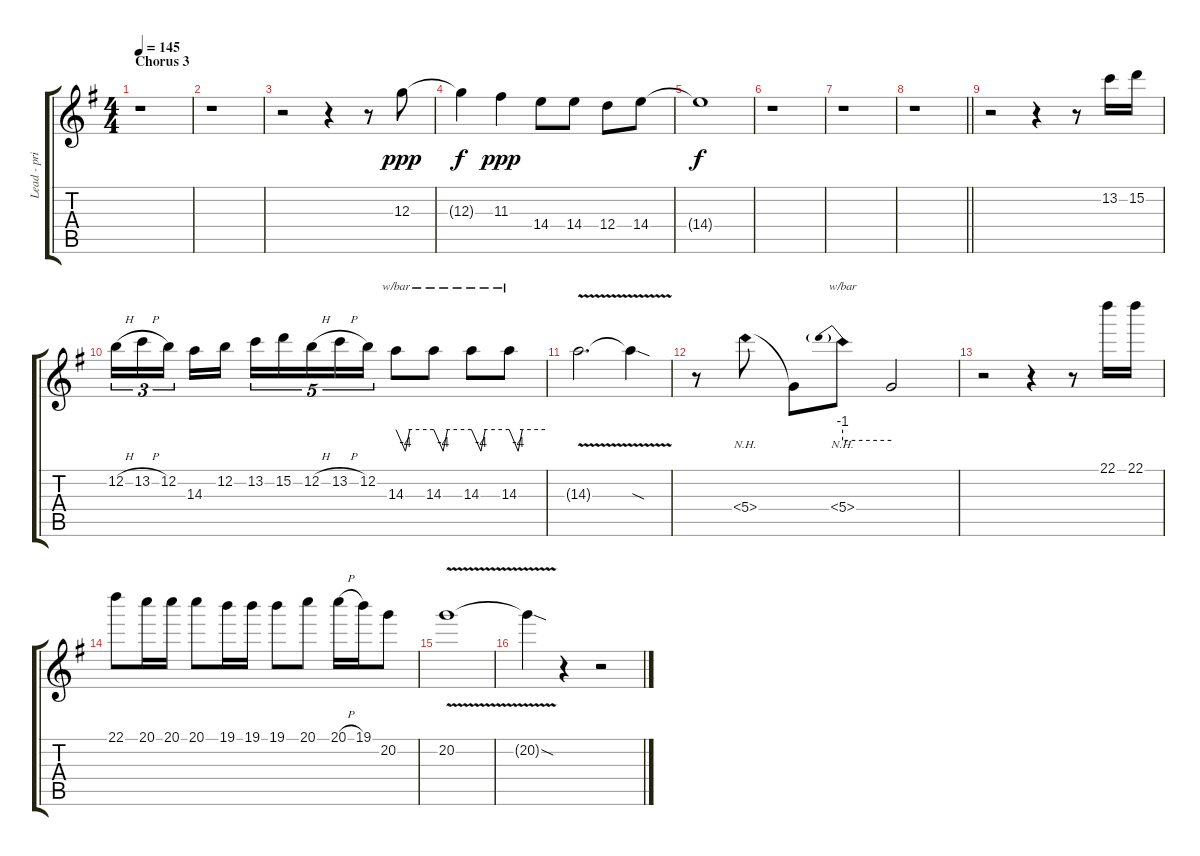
\track ("Lead - primary" "Lead - pri") {instrument distortionguitar}
\staff {score tabs}
\tuning (E4 B3 G3 D3 A2 E2) {hide}
\ts (4 4)
\section ("" "Chorus 3")
\tempo 145
\clef g2
\ks g
r.1{dy f} |
r.1 |
r.2{volume 6 instrument distortionguitar} r.4 r.8 12.3.8{dy ppp} |
12.3{t}.4{dy f} 11.3.4{dy ppp} 14.4.8 14.4.8 12.4.8 14.4.8 |
14.4{t}.1{dy f} |
r.1 |
r.1 |
\barLineRight lightlight
r.1 |
r.2{volume 10 balance 10 instrument distortionguitar} r.4 r.8 13.2.16 15.2.16 |
12.2{h}.16{tu (3 2)} 13.2{h}.16{tu (3 2)} 12.2.16{tu (3 2) beam splitsecondary} 14.3.16 12.2.16 13.2.16{tu (5 4)} 15.2.16{tu (5 4)} 12.2{h}.16{tu (5 4)} 13.2{h}.16{tu (5 4)} 12.2.16{tu (5 4)} 14.3.8{tbe (custom default 0 0 15 -16 22 0 60 0)} 14.3.8{tbe (custom default 0 0 15 -16 22 0 60 0)} 14.3.8{tbe (custom default 0 0 15 -16 22 0 60 0)} 14.3.8{tbe (custom default 0 0 15 -16 22 0 60 0)} |
14.3{v t}.2{d} 14.3{sod t}.4 |
r.8 5.4{nh}.8 5.4{t}.8 5.4{nh}.8{tbe (predive default 0 -4 60 -4)} 5.4{t}.2 |
r.2 r.4 r.8 22.1.16 22.1.16 |
22.1.8 20.1.16 20.1.16 20.1.8 19.1.16 19.1.16 19.1.8 20.1.8 20.1{h}.16 19.1.16 20.2.8 |
20.2{v}.1 |
20.2{sod t}.4 r.4 r.2
